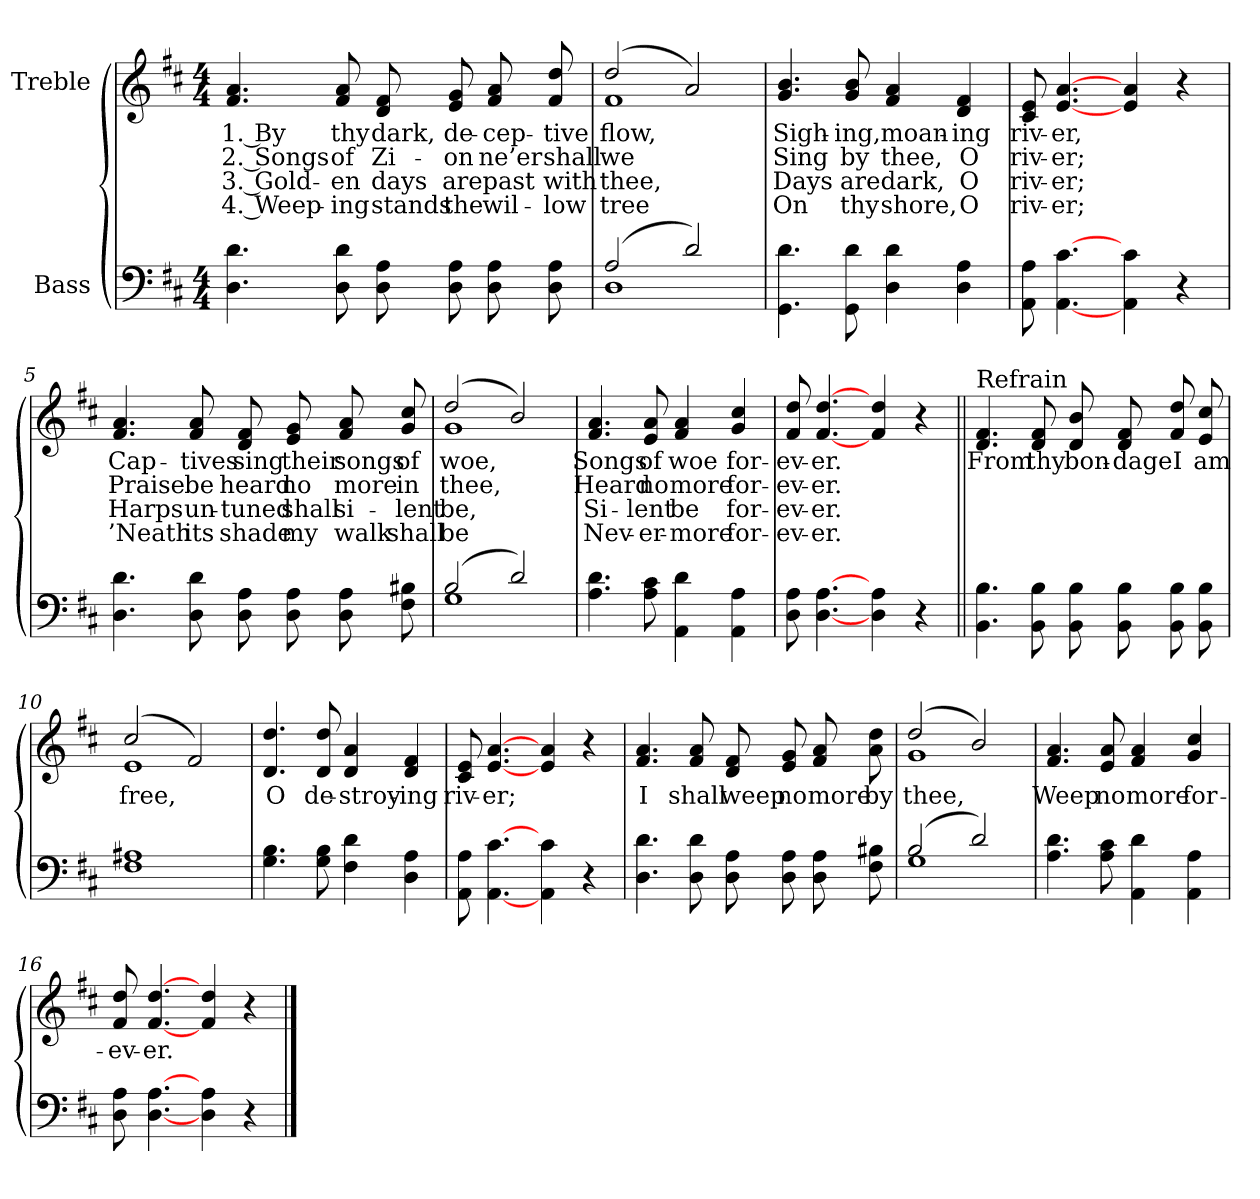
**kern	**kern	**text	**text	**text	**text
*part2	*part1	*part1	*part1	*part1	*part1
*staff2	*staff1	*staff1	*staff1	*staff1	*staff1
*I"Bass	*I"Treble	*	*	*	*
*clefF4	*clefG2	*	*	*	*
*k[f#c#]	*k[f#c#]	*	*	*	*
*D:	*D:	*	*	*	*
*M4/4	*M4/4	*	*	*	*
*MM70	*MM70	*	*	*	*
=1	=1	=1	=1	=1	=1
4.D 4.d	4.f# 4.a	-1. By	-2. Songs	-3. Gold-	-4. Weep-
8D 8d	8f# 8a	-thy	-of	-en	-ing
8D 8AL	8d 8f#L	-dark,	-Zi-	-days	-stands
8D 8A	8e 8g	-de-	-on	-are	-the
8D 8AL	8f# 8aL	-cep-	-ne’er	-past	-wil-
8D 8A	8f# 8dd	-tive	-shall	-with	-low
=2	=2	=2	=2	=2	=2
*^	*^	*	*	*	*
(2A	1D	(2dd	1f#	-flow,	-we	-thee,	-tree
2d)	.	2a)	.	.	.	.	.
*v	*v	*	*	*	*	*	*
*	*v	*v	*	*	*	*
=3	=3	=3	=3	=3	=3
4.GG 4.d	4.g 4.b	-Sigh-	-Sing	-Days	-On
8GG 8d	8g 8b	-ing,	-by	-are	-thy
4D 4d	4f# 4a	-moan-	-thee,	-dark,	-shore,
4D 4A	4d 4f#	-ing	-O	-O	-O
=4	=4	=4	=4	=4	=4
8AA 8AL	8c# 8eL	-riv-	-riv-	-riv-	-riv-
[4.AA [4.c#	[4.e [4.a	-er,	-er;	-er;	-er;
4AA 4c#	4e 4a	.	.	.	.
4r	4r	.	.	.	.
=5	=5	=5	=5	=5	=5
4.D 4.d	4.f# 4.a	-Cap-	-Praise	-Harps	-’Neath
8D 8d	8f# 8a	-tives	-be	-un-	-its
8D 8AL	8d 8f#L	-sing	-heard	-tuned	-shade
8D 8A	8e 8g	-their	-no	-shall	-my
8D 8AL	8f# 8aL	-songs	-more	-si-	-walk
8F# 8B#	8g 8cc#	-of	-in	-lent	-shall
=6	=6	=6	=6	=6	=6
*^	*^	*	*	*	*
(2B	1G	(2dd	1g	-woe,	-thee,	-be,	-be
2d)	.	2b)	.	.	.	.	.
*v	*v	*	*	*	*	*	*
*	*v	*v	*	*	*	*
=7	=7	=7	=7	=7	=7
4.A 4.d	4.f# 4.a	-Songs	-Heard	-Si-	-Nev-
8A 8c#	8e 8a	-of	-no	-lent	-er-
4AA 4d	4f# 4a	-woe	-more	-be	-more
4AA 4A	4g 4cc#	-for-	-for-	-for-	-for-
=8	=8	=8	=8	=8	=8
8D 8AL	8f# 8ddL	-ev-	-ev-	-ev-	-ev-
[4.D [4.A	[4.f# [4.dd	-er.	-er.	-er.	-er.
4D 4A	4f# 4dd	.	.	.	.
4r	4r	.	.	.	.
=9||	=9||	=9||	=9||	=9||	=9||
!	!LO:TX:a:t=Refrain	!	!	!	!
4.BB 4.B	4.d 4.f#	-From	.	.	.
8BB 8B	8d 8f#	-thy	.	.	.
8BB 8BL	8d 8bL	-bon-	.	.	.
8BB 8B	8d 8f#	-dage	.	.	.
8BB 8BL	8f# 8ddL	-I	.	.	.
8BB 8B	8e 8cc#	-am	.	.	.
=10	=10	=10	=10	=10	=10
*	*^	*	*	*	*
1F# 1A#	(2cc#	1e	-free,	.	.	.
.	2f#)	.	.	.	.	.
*	*v	*v	*	*	*	*
=11	=11	=11	=11	=11	=11
4.G 4.B	4.d 4.dd	-O	.	.	.
8G 8B	8d 8dd	-de-	.	.	.
4F# 4d	4d 4a	-stroy-	.	.	.
4D 4A	4d 4f#	-ing	.	.	.
=12	=12	=12	=12	=12	=12
8AA 8AL	8c# 8eL	-riv-	.	.	.
[4.AA [4.c#	[4.e [4.a	-er;	.	.	.
4AA 4c#	4e 4a	.	.	.	.
4r	4r	.	.	.	.
=13	=13	=13	=13	=13	=13
4.D 4.d	4.f# 4.a	-I	.	.	.
8D 8d	8f# 8a	-shall	.	.	.
8D 8AL	8d 8f#L	-weep	.	.	.
8D 8A	8e 8g	-no	.	.	.
8D 8AL	8f# 8aL	-more	.	.	.
8F# 8B#	8a 8dd	-by	.	.	.
=14	=14	=14	=14	=14	=14
*^	*^	*	*	*	*
(2B	1G	(2dd	1g	-thee,	.	.	.
2d)	.	2b)	.	.	.	.	.
*v	*v	*	*	*	*	*	*
*	*v	*v	*	*	*	*
=15	=15	=15	=15	=15	=15
4.A 4.d	4.f# 4.a	-Weep	.	.	.
8A 8c#	8e 8a	-no	.	.	.
4AA 4d	4f# 4a	-more	.	.	.
4AA 4A	4g 4cc#	-for-	.	.	.
=16	=16	=16	=16	=16	=16
8D 8AL	8f# 8ddL	-ev-	.	.	.
[4.D [4.A	[4.f# [4.dd	-er.	.	.	.
4D 4A	4f# 4dd	.	.	.	.
4r	4r	.	.	.	.
==	==	==	==	==	==
*-	*-	*-	*-	*-	*-
